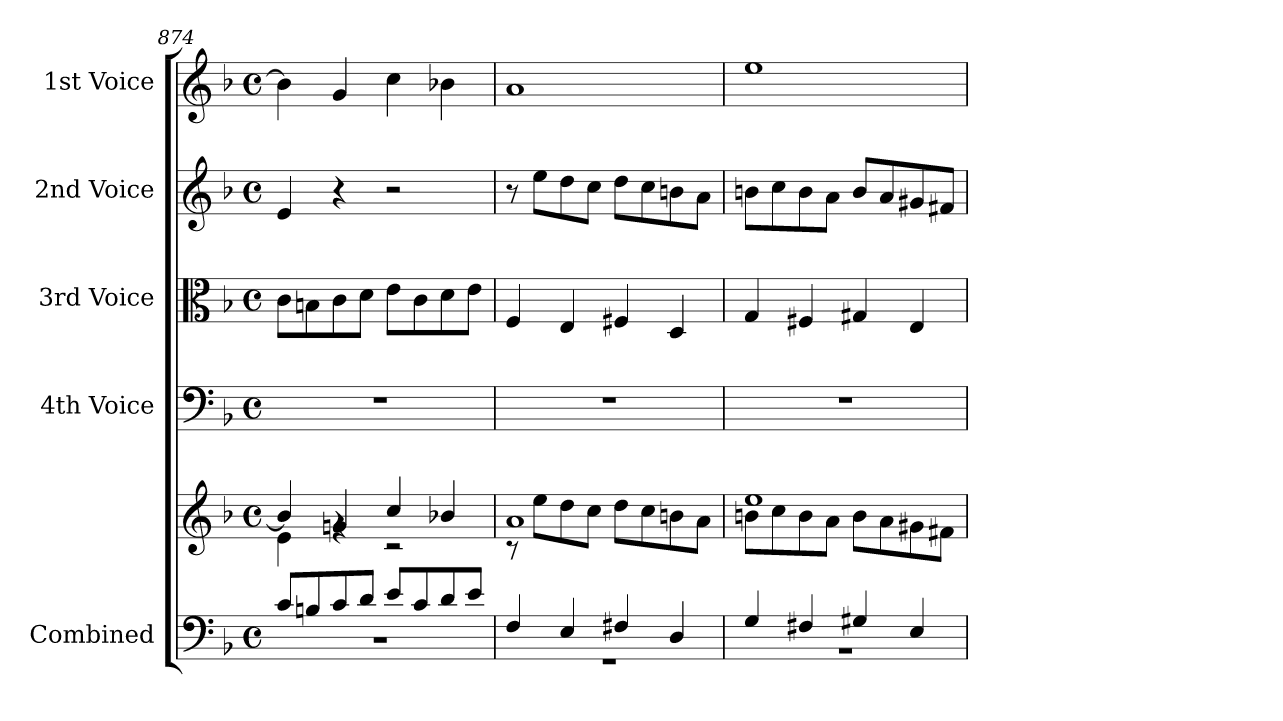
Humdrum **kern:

**kern	**kern	**kern	**kern	**kern	**kern
*part5	*part5	*part4	*part3	*part2	*part1
*staff6	*staff5	*staff4	*staff3	*staff2	*staff1
*I"Combined	*	*I"4th Voice	*I"3rd Voice	*I"2nd Voice	*I"1st Voice
*clefF4	*clefG2	*clefF4	*clefC3	*clefG2	*clefG2
*k[b-]	*k[b-]	*k[b-]	*k[b-]	*k[b-]	*k[b-]
*M4/4	*M4/4	*M4/4	*M4/4	*M4/4	*M4/4
*met(c)	*met(c)	*met(c)	*met(c)	*met(c)	*met(c)
=874	=874	=874	=874	=874	=874
*^	*^	*	*	*	*
8c/L	1r	4b/]	4e\	1r	8c\L	4e/	4b\]
8Bn/	.	.	.	.	8Bn\	.	.
8c/	.	4gn/	4rg	.	8c\	4r	4g/
8d/J	.	.	.	.	8d\J	.	.
8e/L	.	4cc/	2r	.	8e\L	2r	4cc\
8c/	.	.	.	.	8c\	.	.
8d/	.	4b-X/	.	.	8d\	.	4b-X\
8e/J	.	.	.	.	8e\J	.	.
=875	=875	=875	=875	=875	=875	=875	=875
4F/	1r	1a	8r	1r	4F/	8r	1a
.	.	.	8ee\L	.	.	8ee\L	.
4E/	.	.	8dd\	.	4E/	8dd\	.
.	.	.	8cc\J	.	.	8cc\J	.
4F#X/	.	.	8dd\L	.	4F#X/	8dd\L	.
.	.	.	8cc\	.	.	8cc\	.
4D/	.	.	8bn\	.	4D/	8bn\	.
.	.	.	8a\J	.	.	8a\J	.
=876	=876	=876	=876	=876	=876	=876	=876
4G/	1r	1ee	8bn\L	1r	4G/	8bn\L	1ee
.	.	.	8cc\	.	.	8cc\	.
4F#X/	.	.	8b\	.	4F#X/	8b\	.
.	.	.	8a\J	.	.	8a\J	.
4G#X/	.	.	8b\L	.	4G#X/	8b/L	.
.	.	.	8a\	.	.	8a/	.
4E/	.	.	8g#X\	.	4E/	8g#X/	.
.	.	.	8f#X\J	.	.	8f#X/J	.
*v	*v	*	*	*	*	*	*
*	*v	*v	*	*	*	*
=	=	=	=	=	=
*-	*-	*-	*-	*-	*-
